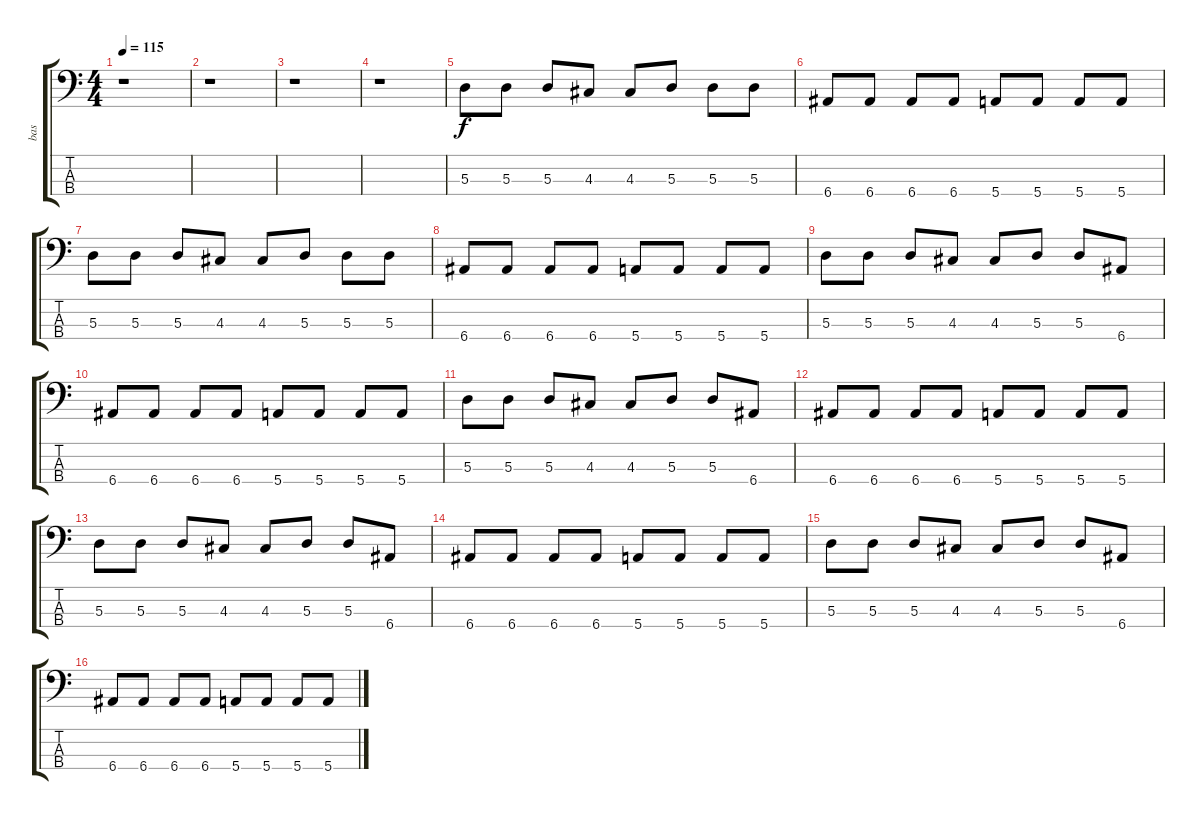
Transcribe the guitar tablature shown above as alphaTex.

\track ("bas" "bas") {instrument electricbassfinger}
\staff {score tabs}
\tuning (G2 D2 A1 E1) {hide}
\ts (4 4)
\tempo 115
\clef f4
\ks c
r.1{dy f instrument electricbassfinger} |
r.1 |
r.1 |
r.1 |
5.3.8 5.3.8 5.3.8 4.3.8 4.3.8 5.3.8 5.3.8 5.3.8 |
6.4.8 6.4.8 6.4.8 6.4.8 5.4.8 5.4.8 5.4.8 5.4.8 |
5.3.8 5.3.8 5.3.8 4.3.8 4.3.8 5.3.8 5.3.8 5.3.8 |
6.4.8 6.4.8 6.4.8 6.4.8 5.4.8 5.4.8 5.4.8 5.4.8 |
5.3.8 5.3.8 5.3.8 4.3.8 4.3.8 5.3.8 5.3.8 6.4.8 |
6.4.8 6.4.8 6.4.8 6.4.8 5.4.8 5.4.8 5.4.8 5.4.8 |
5.3.8 5.3.8 5.3.8 4.3.8 4.3.8 5.3.8 5.3.8 6.4.8 |
6.4.8 6.4.8 6.4.8 6.4.8 5.4.8 5.4.8 5.4.8 5.4.8 |
5.3.8 5.3.8 5.3.8 4.3.8 4.3.8 5.3.8 5.3.8 6.4.8 |
6.4.8 6.4.8 6.4.8 6.4.8 5.4.8 5.4.8 5.4.8 5.4.8 |
5.3.8 5.3.8 5.3.8 4.3.8 4.3.8 5.3.8 5.3.8 6.4.8 |
6.4.8 6.4.8 6.4.8 6.4.8 5.4.8 5.4.8 5.4.8 5.4.8
